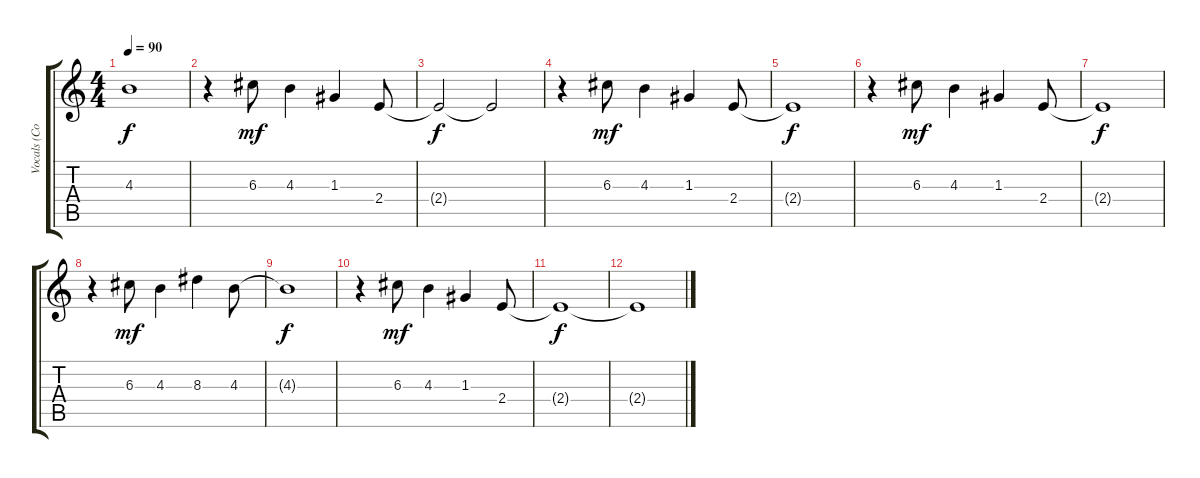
\track ("Vocals (Costello)" "Vocals (Co") {instrument electricguitarjazz}
\staff {score tabs}
\tuning (E4 B3 G3 D3 A2 E2) {hide}
\ts (4 4)
\tempo 90
\clef g2
\ks c
4.3{t}.1{dy f volume 10} |
r.4{volume 9} 6.3.8{dy mf} 4.3.4 1.3.4 2.4.8 |
2.4{t}.2{dy f volume 8} 2.4{t}.2 |
r.4{volume 7} 6.3.8{dy mf} 4.3.4 1.3.4 2.4.8 |
2.4{t}.1{dy f volume 6} |
r.4{volume 5} 6.3.8{dy mf} 4.3.4 1.3.4 2.4.8 |
2.4{t}.1{dy f volume 4} |
r.4{volume 3} 6.3.8{dy mf} 4.3.4 8.3.4 4.3.8 |
4.3{t}.1{dy f volume 2} |
r.4{volume 1} 6.3.8{dy mf} 4.3.4 1.3.4 2.4.8 |
2.4{t}.1{dy f volume 0} |
2.4{t}.1
